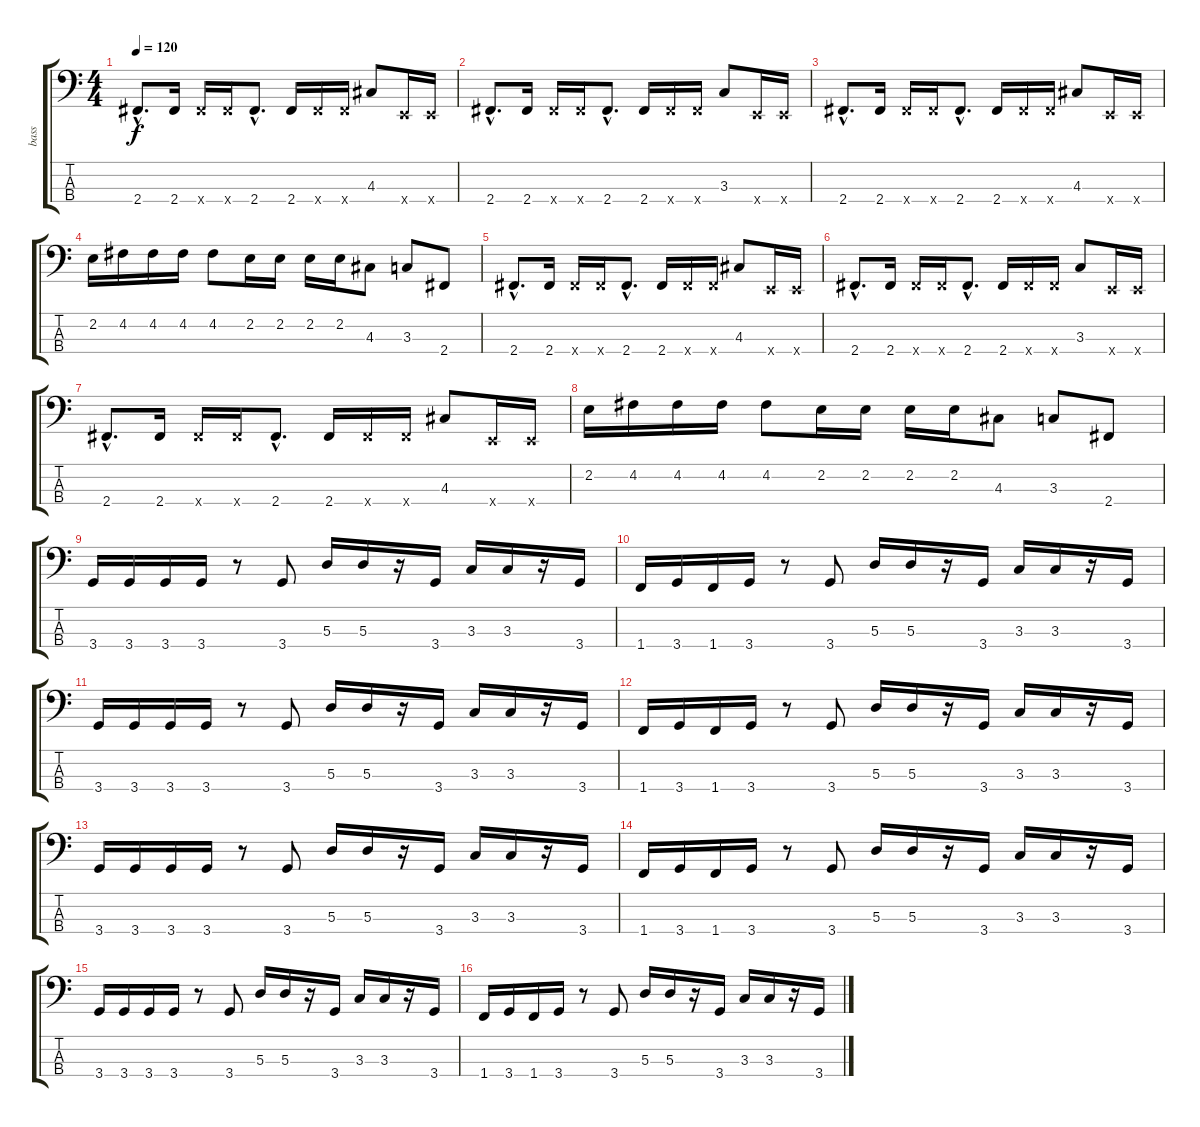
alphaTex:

\track ("bass" "bass") {instrument electricbassfinger}
\staff {score tabs}
\tuning (G2 D2 A1 E1) {hide}
\ts (4 4)
\tempo 120
\clef f4
\ks c
2.4{hac}.8{d dy f} 2.4.16 2.4{x}.16 2.4{x}.16 2.4{hac}.8{d} 2.4.16 2.4{x}.16 2.4{x}.16 4.3.8 0.4{x}.16 0.4{x}.16 |
2.4{hac}.8{d} 2.4.16 2.4{x}.16 2.4{x}.16 2.4{hac}.8{d} 2.4.16 2.4{x}.16 2.4{x}.16 3.3.8 0.4{x}.16 0.4{x}.16 |
2.4{hac}.8{d} 2.4.16 2.4{x}.16 2.4{x}.16 2.4{hac}.8{d} 2.4.16 2.4{x}.16 2.4{x}.16 4.3.8 0.4{x}.16 0.4{x}.16 |
2.2.16 4.2.16 4.2.16 4.2.16 4.2.8 2.2.16 2.2.16 2.2.16 2.2.16 4.3.8 3.3.8 2.4.8 |
2.4{hac}.8{d} 2.4.16 2.4{x}.16 2.4{x}.16 2.4{hac}.8{d} 2.4.16 2.4{x}.16 2.4{x}.16 4.3.8 0.4{x}.16 0.4{x}.16 |
2.4{hac}.8{d} 2.4.16 2.4{x}.16 2.4{x}.16 2.4{hac}.8{d} 2.4.16 2.4{x}.16 2.4{x}.16 3.3.8 0.4{x}.16 0.4{x}.16 |
2.4{hac}.8{d} 2.4.16 2.4{x}.16 2.4{x}.16 2.4{hac}.8{d} 2.4.16 2.4{x}.16 2.4{x}.16 4.3.8 0.4{x}.16 0.4{x}.16 |
2.2.16 4.2.16 4.2.16 4.2.16 4.2.8 2.2.16 2.2.16 2.2.16 2.2.16 4.3.8 3.3.8 2.4.8 |
3.4.16 3.4.16 3.4.16 3.4.16 r.8 3.4.8 5.3.16 5.3.16 r.16 3.4.16 3.3.16 3.3.16 r.16 3.4.16 |
1.4.16 3.4.16 1.4.16 3.4.16 r.8 3.4.8 5.3.16 5.3.16 r.16 3.4.16 3.3.16 3.3.16 r.16 3.4.16 |
3.4.16 3.4.16 3.4.16 3.4.16 r.8 3.4.8 5.3.16 5.3.16 r.16 3.4.16 3.3.16 3.3.16 r.16 3.4.16 |
1.4.16 3.4.16 1.4.16 3.4.16 r.8 3.4.8 5.3.16 5.3.16 r.16 3.4.16 3.3.16 3.3.16 r.16 3.4.16 |
3.4.16 3.4.16 3.4.16 3.4.16 r.8 3.4.8 5.3.16 5.3.16 r.16 3.4.16 3.3.16 3.3.16 r.16 3.4.16 |
1.4.16 3.4.16 1.4.16 3.4.16 r.8 3.4.8 5.3.16 5.3.16 r.16 3.4.16 3.3.16 3.3.16 r.16 3.4.16 |
3.4.16 3.4.16 3.4.16 3.4.16 r.8 3.4.8 5.3.16 5.3.16 r.16 3.4.16 3.3.16 3.3.16 r.16 3.4.16 |
1.4.16 3.4.16 1.4.16 3.4.16 r.8 3.4.8 5.3.16 5.3.16 r.16 3.4.16 3.3.16 3.3.16 r.16 3.4.16
